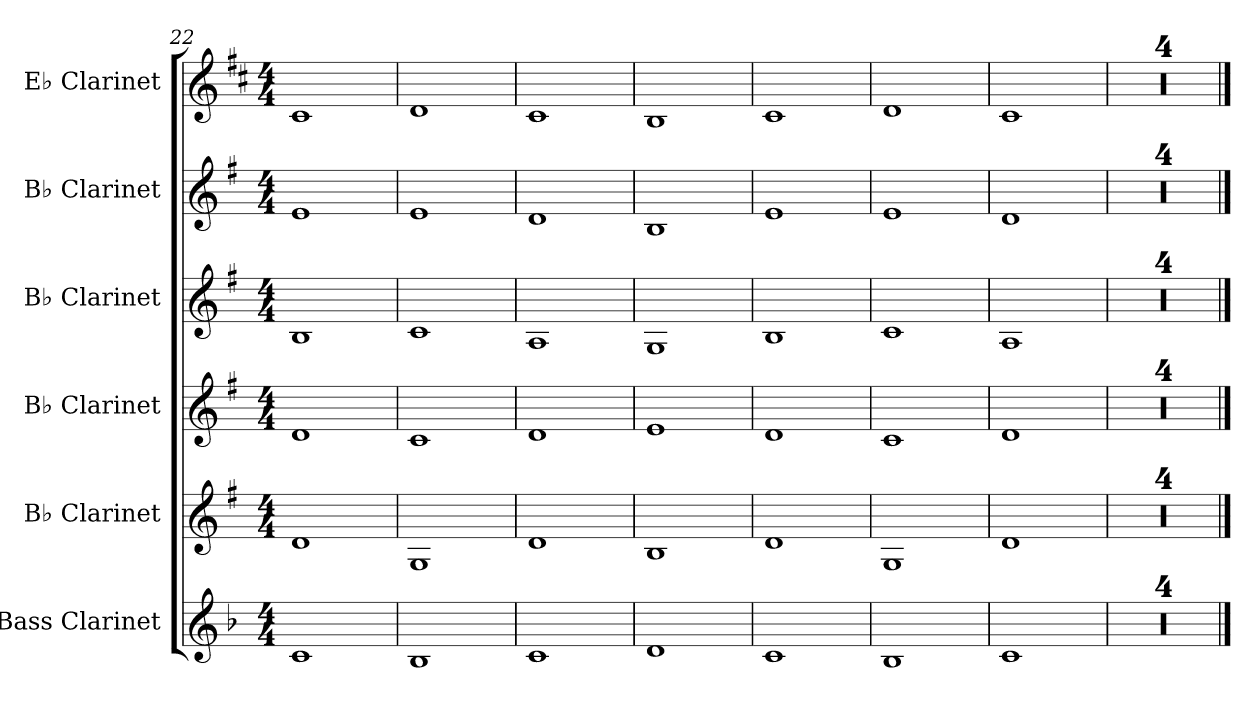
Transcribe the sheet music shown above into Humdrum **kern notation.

**kern	**kern	**kern	**kern	**kern	**kern
*part6	*part5	*part4	*part3	*part2	*part1
*staff6	*staff5	*staff4	*staff3	*staff2	*staff1
*I"Bass Clarinet	*I"B♭ Clarinet	*I"B♭ Clarinet	*I"B♭ Clarinet	*I"B♭ Clarinet	*I"E♭ Clarinet
*I'B. Cl.	*I'B♭ Cl.	*I'B♭ Cl.	*I'B♭ Cl.	*I'B♭ Cl.	*I'E♭ Cl.
*clefG2	*clefG2	*clefG2	*clefG2	*clefG2	*clefG2
*ITrd8c14	*ITrd1c2	*ITrd1c2	*ITrd1c2	*ITrd1c2	*ITrd-2c-3
*k[b-]	*k[b-]	*k[b-]	*k[b-]	*k[b-]	*k[b-]
*M4/4	*M4/4	*M4/4	*M4/4	*M4/4	*M4/4
=22	=22	=22	=22	=22	=22
1C	1c	1c	1A	1d	1e
!!LO:LB:g=z
=23	=23	=23	=23	=23	=23
1BB-	1F	1B-	1B-	1d	1f
=24	=24	=24	=24	=24	=24
1C	1c	1c	1G	1c	1e
=25	=25	=25	=25	=25	=25
1D	1A	1d	1F	1A	1d
=26	=26	=26	=26	=26	=26
1C	1c	1c	1A	1d	1e
=27	=27	=27	=27	=27	=27
1BB-	1F	1B-	1B-	1d	1f
=28	=28	=28	=28	=28	=28
1C	1c	1c	1G	1c	1e
=29	=29	=29	=29	=29	=29
1r	1r	1r	1r	1r	1r
=30	=30	=30	=30	=30	=30
1r	1r	1r	1r	1r	1r
=31	=31	=31	=31	=31	=31
1r	1r	1r	1r	1r	1r
=32	=32	=32	=32	=32	=32
1r	1r	1r	1r	1r	1r
==	==	==	==	==	==
*-	*-	*-	*-	*-	*-
